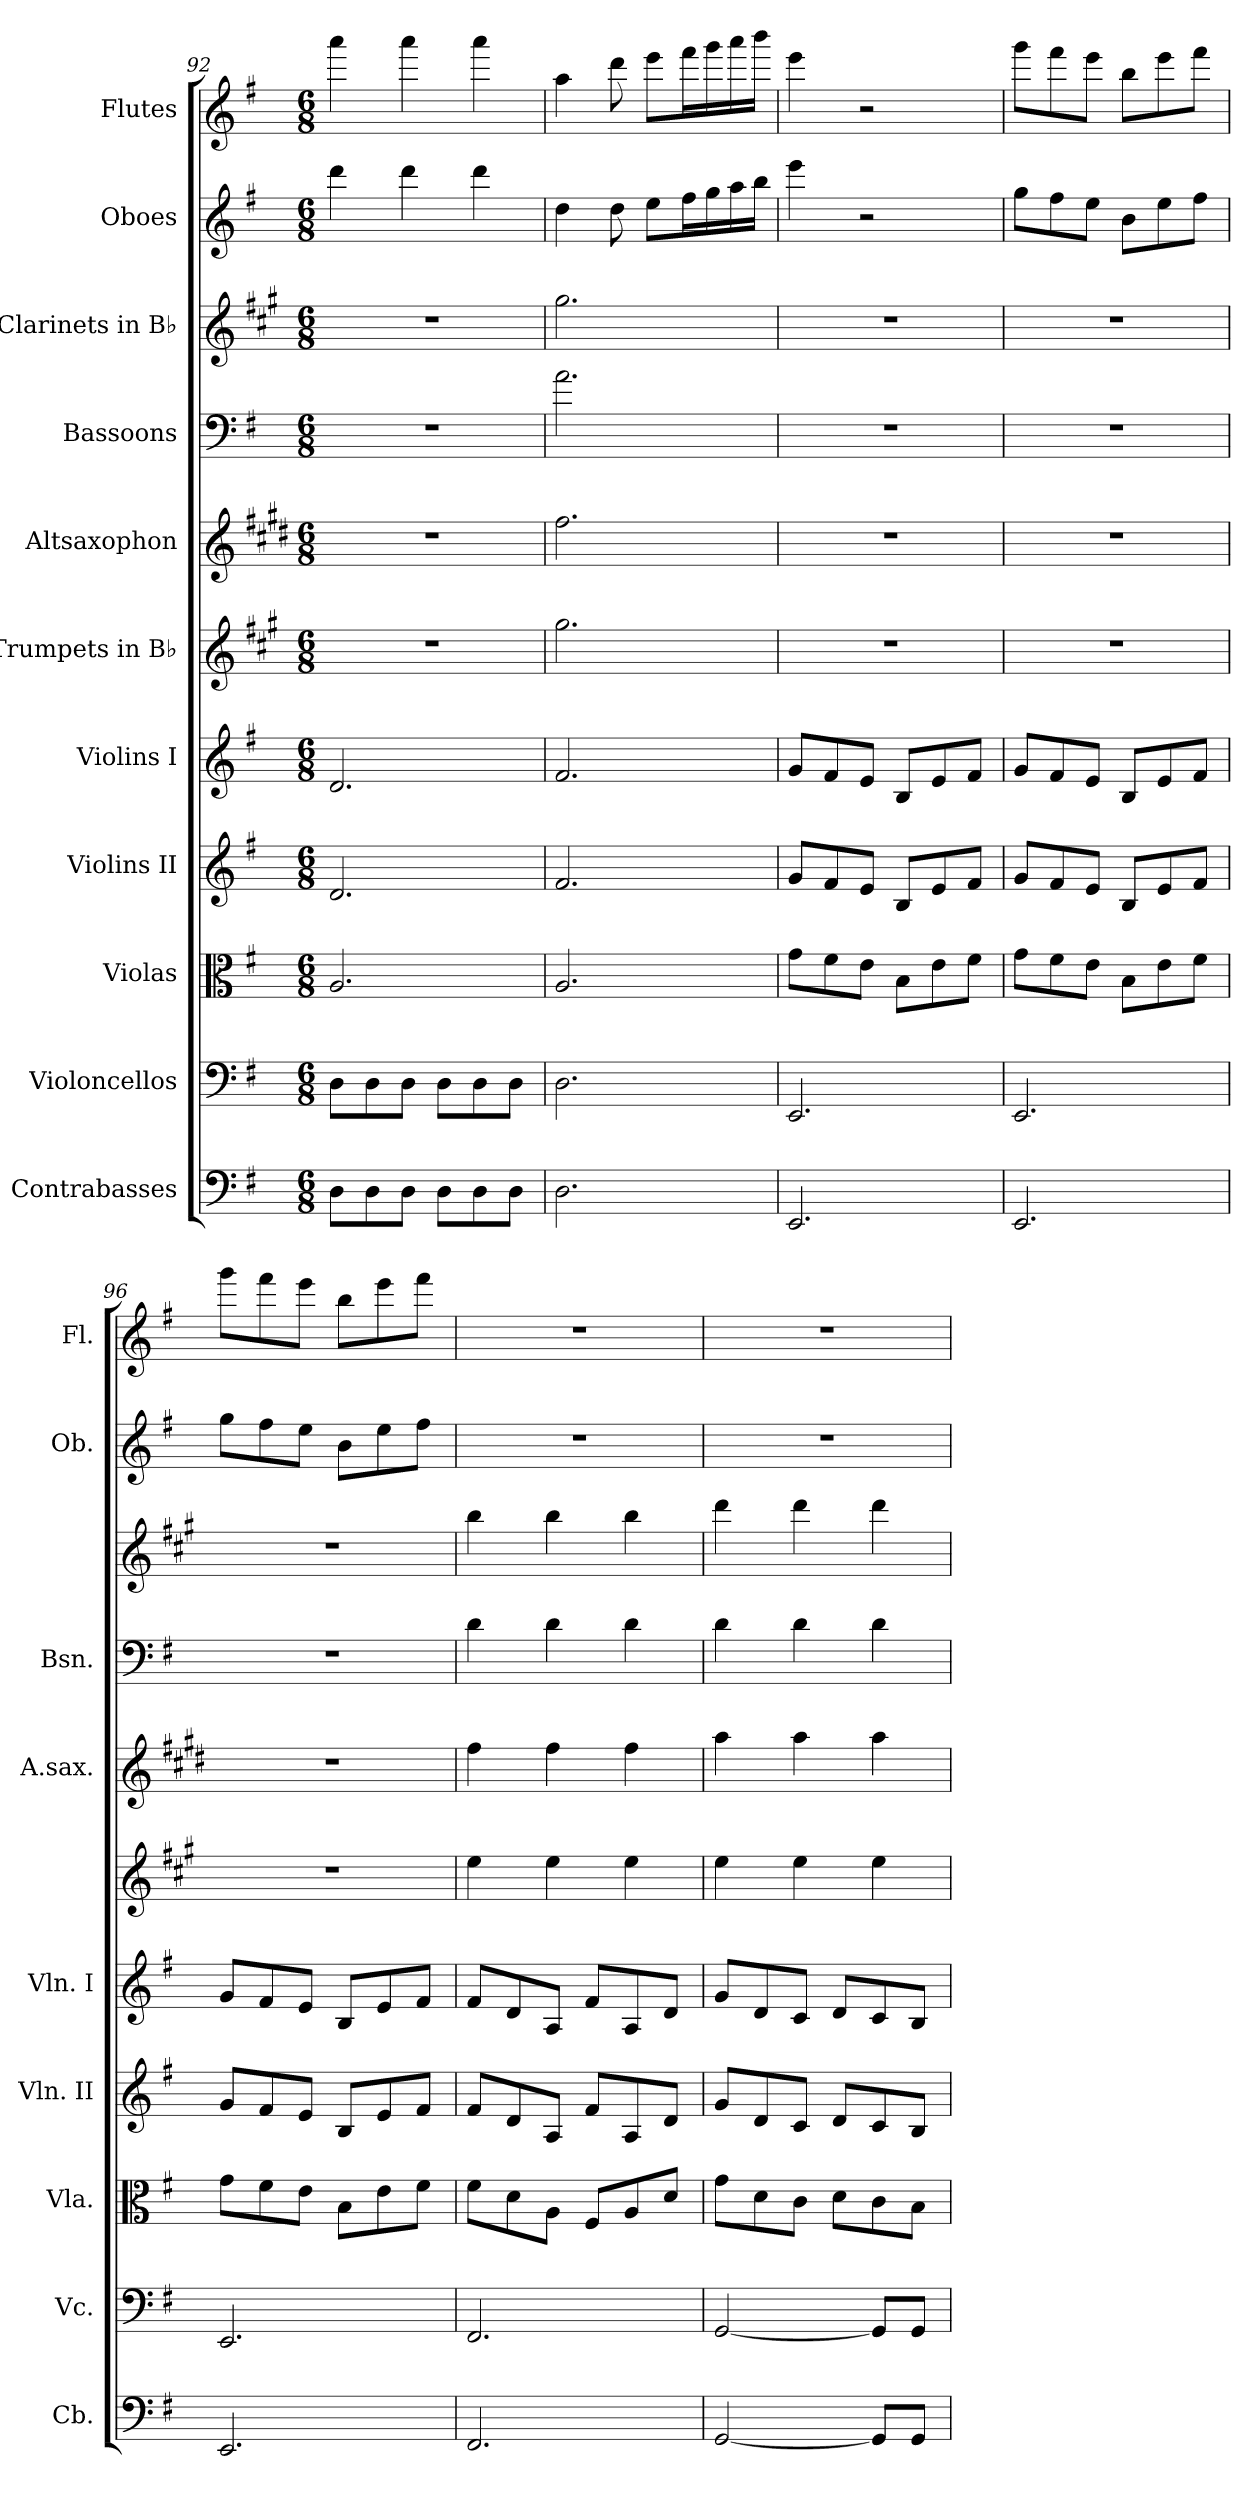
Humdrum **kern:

**kern	**kern	**kern	**kern	**kern	**kern	**kern	**kern	**kern	**kern	**kern
*part11	*part10	*part9	*part8	*part7	*part6	*part5	*part4	*part3	*part2	*part1
*staff11	*staff10	*staff9	*staff8	*staff7	*staff6	*staff5	*staff4	*staff3	*staff2	*staff1
*I"Contrabasses	*I"Violoncellos	*I"Violas	*I"Violins II	*I"Violins I	*I"Trumpets in B♭	*I"Altsaxophon	*I"Bassoons	*I"Clarinets in B♭	*I"Oboes	*I"Flutes
*I'Cb.	*I'Vc.	*I'Vla.	*I'Vln. II	*I'Vln. I	*	*I'A.sax.	*I'Bsn.	*	*I'Ob.	*I'Fl.
*clefF4	*clefF4	*clefC3	*clefG2	*clefG2	*clefG2	*clefG2	*clefF4	*clefG2	*clefG2	*clefG2
*ITrd7c12	*	*	*	*	*ITrd1c2	*ITrd5c9	*	*ITrd1c2	*	*
*k[f#]	*k[f#]	*k[f#]	*k[f#]	*k[f#]	*k[f#]	*k[f#]	*k[f#]	*k[f#]	*k[f#]	*k[f#]
*M6/8	*M6/8	*M6/8	*M6/8	*M6/8	*M6/8	*M6/8	*M6/8	*M6/8	*M6/8	*M6/8
=92	=92	=92	=92	=92	=92	=92	=92	=92	=92	=92
8DD\L	8D\L	2.A/	2.d/	2.d/	2.r	2.r	2.r	2.r	4ddd\	4aaa\
8DD\	8D\	.	.	.	.	.	.	.	.	.
8DD\J	8D\J	.	.	.	.	.	.	.	4ddd\	4aaa\
8DD\L	8D\L	.	.	.	.	.	.	.	.	.
8DD\	8D\	.	.	.	.	.	.	.	4ddd\	4aaa\
8DD\J	8D\J	.	.	.	.	.	.	.	.	.
!!LO:PB:g=z
=93	=93	=93	=93	=93	=93	=93	=93	=93	=93	=93
2.DD\	2.D\	2.A/	2.f#/	2.f#/	2.ff#\	2.a\	2.a\	2.ff#\	4dd\	4aa\
.	.	.	.	.	.	.	.	.	8dd\	8ddd\
.	.	.	.	.	.	.	.	.	8ee\L	8eee\L
.	.	.	.	.	.	.	.	.	16ff#\L	16fff#\L
.	.	.	.	.	.	.	.	.	16gg\	16ggg\
.	.	.	.	.	.	.	.	.	16aa\	16aaa\
.	.	.	.	.	.	.	.	.	16bb\JJ	16bbb\JJ
=94	=94	=94	=94	=94	=94	=94	=94	=94	=94	=94
2.EEE/	2.EE/	8g\L	8g/L	8g/L	2.r	2.r	2.r	2.r	4eee\	4eee\
.	.	8f#\	8f#/	8f#/	.	.	.	.	.	.
.	.	8e\J	8e/J	8e/J	.	.	.	.	2r	2r
.	.	8B\L	8B/L	8B/L	.	.	.	.	.	.
.	.	8e\	8e/	8e/	.	.	.	.	.	.
.	.	8f#\J	8f#/J	8f#/J	.	.	.	.	.	.
=95	=95	=95	=95	=95	=95	=95	=95	=95	=95	=95
2.EEE/	2.EE/	8g\L	8g/L	8g/L	2.r	2.r	2.r	2.r	8gg\L	8ggg\L
.	.	8f#\	8f#/	8f#/	.	.	.	.	8ff#\	8fff#\
.	.	8e\J	8e/J	8e/J	.	.	.	.	8ee\J	8eee\J
.	.	8B\L	8B/L	8B/L	.	.	.	.	8b\L	8bb\L
.	.	8e\	8e/	8e/	.	.	.	.	8ee\	8eee\
.	.	8f#\J	8f#/J	8f#/J	.	.	.	.	8ff#\J	8fff#\J
=96	=96	=96	=96	=96	=96	=96	=96	=96	=96	=96
2.EEE/	2.EE/	8g\L	8g/L	8g/L	2.r	2.r	2.r	2.r	8gg\L	8ggg\L
.	.	8f#\	8f#/	8f#/	.	.	.	.	8ff#\	8fff#\
.	.	8e\J	8e/J	8e/J	.	.	.	.	8ee\J	8eee\J
.	.	8B\L	8B/L	8B/L	.	.	.	.	8b\L	8bb\L
.	.	8e\	8e/	8e/	.	.	.	.	8ee\	8eee\
.	.	8f#\J	8f#/J	8f#/J	.	.	.	.	8ff#\J	8fff#\J
=97	=97	=97	=97	=97	=97	=97	=97	=97	=97	=97
2.FFF#/	2.FF#/	8f#\L	8f#/L	8f#/L	4dd\	4a\	4d\	4aa\	2.r	2.r
.	.	8d\	8d/	8d/	.	.	.	.	.	.
.	.	8A\J	8A/J	8A/J	4dd\	4a\	4d\	4aa\	.	.
.	.	8F#/L	8f#/L	8f#/L	.	.	.	.	.	.
.	.	8A/	8A/	8A/	4dd\	4a\	4d\	4aa\	.	.
.	.	8d/J	8d/J	8d/J	.	.	.	.	.	.
!!LO:PB:g=z
=98	=98	=98	=98	=98	=98	=98	=98	=98	=98	=98
[2GGG/	[2GG/	8g\L	8g/L	8g/L	4dd\	4cc\	4d\	4ccc\	2.r	2.r
.	.	8d\	8d/	8d/	.	.	.	.	.	.
.	.	8c\J	8c/J	8c/J	4dd\	4cc\	4d\	4ccc\	.	.
.	.	8d\L	8d/L	8d/L	.	.	.	.	.	.
8GGG/L]	8GG/L]	8c\	8c/	8c/	4dd\	4cc\	4d\	4ccc\	.	.
8GGG/J	8GG/J	8B\J	8B/J	8B/J	.	.	.	.	.	.
=	=	=	=	=	=	=	=	=	=	=
*-	*-	*-	*-	*-	*-	*-	*-	*-	*-	*-
